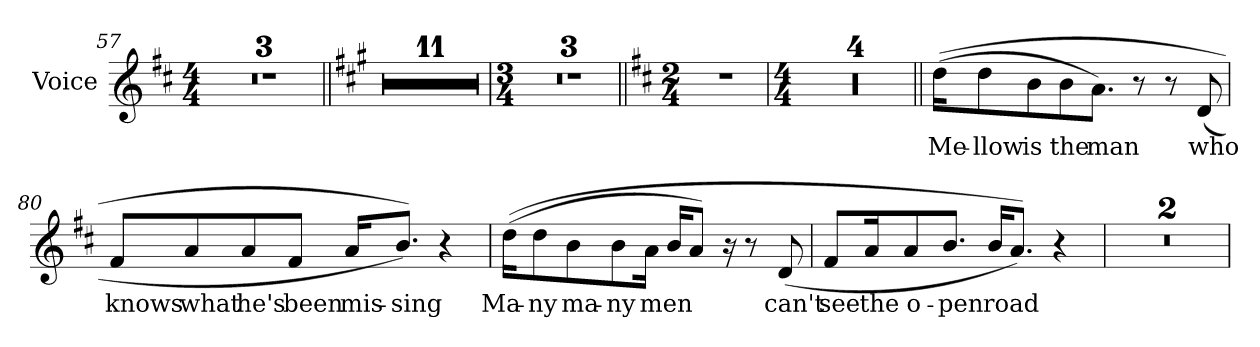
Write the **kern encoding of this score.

**kern	**text
*part1	*part1
*staff1	*staff1
*I"Voice	*
*I'Voice	*
*clefG2	*
*k[f#c#]	*
*D:	*
*M4/4	*
=57	=57
1r	.
!!LO:LB:g=z
=58	=58
1r	.
=59	=59
1r	.
=60||	=60||
*k[f#c#g#]	*
*f#:	*
1r	.
=61	=61
1r	.
=62	=62
1r	.
=63	=63
1r	.
=64	=64
1r	.
=65	=65
1r	.
=66	=66
1r	.
!!LO:LB:g=z
=67	=67
1r	.
=68	=68
1r	.
=69	=69
1r	.
=70	=70
1r	.
=71	=71
*M3/4	*
!LO:N:vis=1	!
2.r	.
=72	=72
!LO:N:vis=1	!
2.r	.
=73	=73
!LO:N:vis=1	!
2.r	.
=74||	=74||
*k[f#c#]	*
*D:	*
*M2/4	*
!LO:N:vis=1	!
2r	.
=75	=75
*M4/4	*
1r	.
!!LO:LB:g=z
=76	=76
1r	.
=77	=77
1r	.
=78	=78
1r	.
=79||	=79||
!	!LO:LY:b:color=#000000
((16ddi\KL	Me-
!	!LO:LY:b:color=#000000
8ddi\	-llow
!	!LO:LY:b:color=#000000
8bi\	is
!	!LO:LY:b:color=#000000
8bi\	the
!	!LO:LY:b:color=#000000
8.ai\J)	man
8r	.
8r	.
!	!LO:LY:b:color=#000000
(8di/	who
=80	=80
!	!LO:LY:b:color=#000000
8f#i/L	knows
!	!LO:LY:b:color=#000000
8ai/	what
!	!LO:LY:b:color=#000000
8ai/	he's
!	!LO:LY:b:color=#000000
8f#i/J	been
!	!LO:LY:b:color=#000000
16ai/KL	mis-
!	!LO:LY:b:color=#000000
8.bi/J))	-sing
4r	.
!!LO:LB:g=z
=81	=81
!	!LO:LY:b:color=#000000
((16ddi\KL	Ma-
!	!LO:LY:b:color=#000000
8ddi\	-ny
!	!LO:LY:b:color=#000000
8bi\	ma-
!	!LO:LY:b:color=#000000
8bi\	-ny
!	!LO:LY:b:color=#000000
16ai\Jk	men
16bi/KL	.
8ai/J)	.
16r	.
8r	.
!	!LO:LY:b:color=#000000
(8di/	can't
=82	=82
!	!LO:LY:b:color=#000000
8f#i/L	see
!	!LO:LY:b:color=#000000
16ai/k	the
!	!LO:LY:b:color=#000000
8ai/	o-
!	!LO:LY:b:color=#000000
8.bi/J	-pen
!	!LO:LY:b:color=#000000
16bi/KL	road
8.ai/J))	.
4r	.
=83	=83
1r	.
=84	=84
1r	.
=	=
*-	*-
